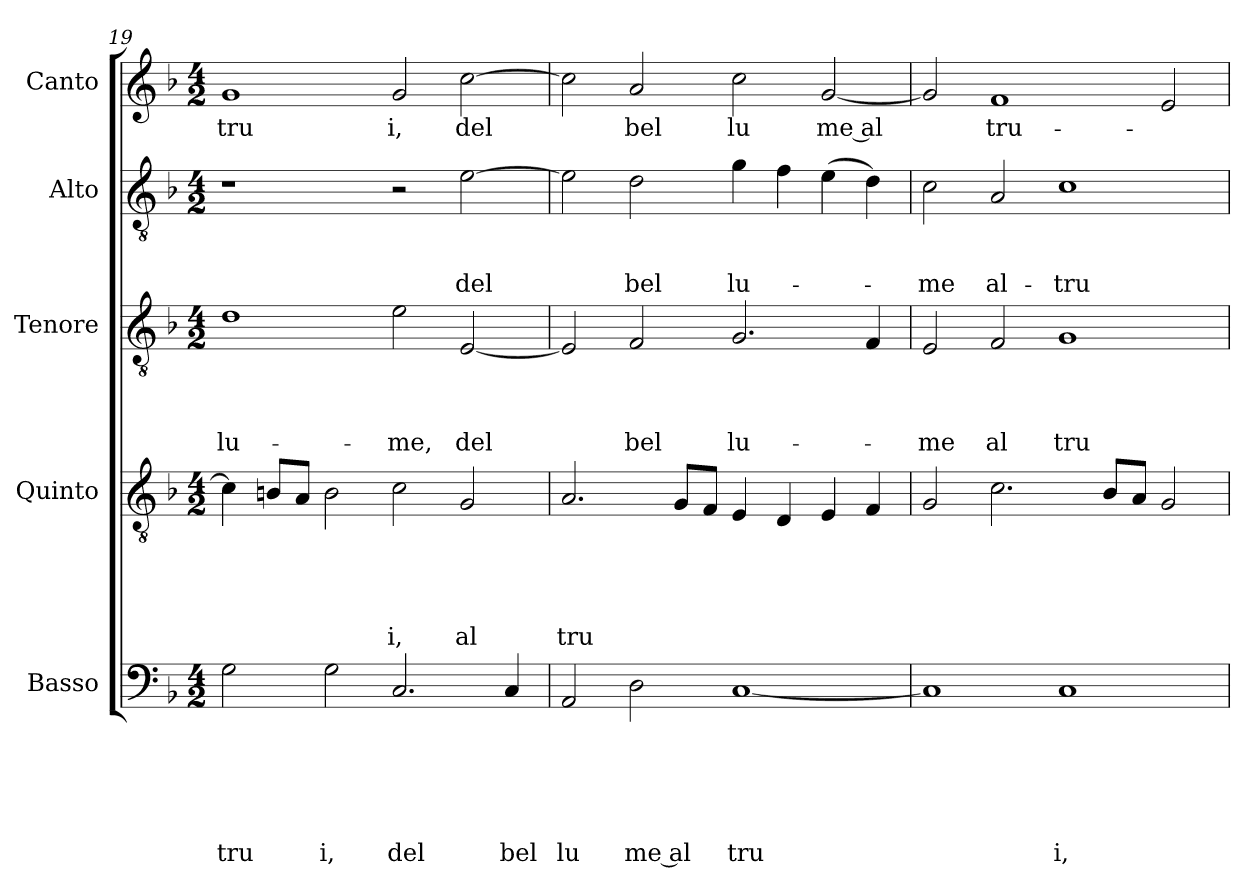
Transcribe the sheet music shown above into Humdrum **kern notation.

**kern	**text	**text	**text	**text	**text	**text	**kern	**text	**text	**text	**text	**text	**kern	**text	**text	**text	**text	**kern	**text	**text	**text	**kern	**text
*part5	*part5	*part5	*part5	*part5	*part5	*part5	*part4	*part4	*part4	*part4	*part4	*part4	*part3	*part3	*part3	*part3	*part3	*part2	*part2	*part2	*part2	*part1	*part1
*staff5	*staff5	*staff5	*staff5	*staff5	*staff5	*staff5	*staff4	*staff4	*staff4	*staff4	*staff4	*staff4	*staff3	*staff3	*staff3	*staff3	*staff3	*staff2	*staff2	*staff2	*staff2	*staff1	*staff1
*I"Basso	*	*	*	*	*	*	*I"Quinto	*	*	*	*	*	*I"Tenore	*	*	*	*	*I"Alto	*	*	*	*I"Canto	*
*clefF4	*	*	*	*	*	*	*clefGv2	*	*	*	*	*	*clefGv2	*	*	*	*	*clefGv2	*	*	*	*clefG2	*
*k[b-]	*	*	*	*	*	*	*k[b-]	*	*	*	*	*	*k[b-]	*	*	*	*	*k[b-]	*	*	*	*k[b-]	*
*F:	*	*	*	*	*	*	*F:	*	*	*	*	*	*F:	*	*	*	*	*F:	*	*	*	*F:	*
*M4/2	*	*	*	*	*	*	*M4/2	*	*	*	*	*	*M4/2	*	*	*	*	*M4/2	*	*	*	*M4/2	*
=19	=19	=19	=19	=19	=19	=19	=19	=19	=19	=19	=19	=19	=19	=19	=19	=19	=19	=19	=19	=19	=19	=19	=19
!	!	!	!	!	!	!LO:LY:b	!	!	!	!	!	!	!	!	!	!	!LO:LY:b	!	!	!	!	!	!LO:LY:b
2G\	.	.	.	.	.	tru	4c\]	.	.	.	.	.	1d	.	.	.	lu-	1r	.	.	.	1g	tru
.	.	.	.	.	.	.	8B/L	.	.	.	.	.	.	.	.	.	.	.	.	.	.	.	.
.	.	.	.	.	.	.	8A/J	.	.	.	.	.	.	.	.	.	.	.	.	.	.	.	.
!	!	!	!	!	!	!LO:LY:b	!	!	!	!	!	!	!	!	!	!	!	!	!	!	!	!	!
2G\	.	.	.	.	.	i,	2B\	.	.	.	.	.	.	.	.	.	.	.	.	.	.	.	.
!	!	!	!	!	!	!LO:LY:b	!	!	!	!	!	!LO:LY:b	!	!	!	!	!LO:LY:b	!	!	!	!	!	!LO:LY:b
2.C/	.	.	.	.	.	del	2c\	.	.	.	.	i,	2e\	.	.	.	-me,	2r	.	.	.	2g/	i,
!	!	!	!	!	!	!	!	!	!	!	!	!LO:LY:b	!	!	!	!	!LO:LY:b	!	!	!	!LO:LY:b	!	!LO:LY:b
.	.	.	.	.	.	.	2G/	.	.	.	.	al	[<2E/	.	.	.	del	[>2e\	.	.	del	[>2cc\	del
!	!	!	!	!	!	!LO:LY:b	!	!	!	!	!	!	!	!	!	!	!	!	!	!	!	!	!
4C/	.	.	.	.	.	bel	.	.	.	.	.	.	.	.	.	.	.	.	.	.	.	.	.
=20	=20	=20	=20	=20	=20	=20	=20	=20	=20	=20	=20	=20	=20	=20	=20	=20	=20	=20	=20	=20	=20	=20	=20
!	!	!	!	!	!	!LO:LY:b	!	!	!	!	!	!LO:LY:b	!	!	!	!	!	!	!	!	!	!	!
2AA/	.	.	.	.	.	lu	2.A/	.	.	.	.	tru	2E/]	.	.	.	.	2e\]	.	.	.	2cc\]	.
!	!	!	!	!	!	!LO:LY:b:rj	!	!	!	!	!	!	!	!	!	!	!LO:LY:b	!	!	!	!LO:LY:b	!	!LO:LY:b
2D\	.	.	.	.	.	me al	.	.	.	.	.	.	2F/	.	.	.	bel	2d\	.	.	bel	2a/	bel
.	.	.	.	.	.	.	8G/L	.	.	.	.	.	.	.	.	.	.	.	.	.	.	.	.
.	.	.	.	.	.	.	8F/J	.	.	.	.	.	.	.	.	.	.	.	.	.	.	.	.
!	!	!	!	!	!	!LO:LY:b	!	!	!	!	!	!	!	!	!	!	!LO:LY:b	!	!	!	!LO:LY:b	!	!LO:LY:b
[<1C	.	.	.	.	.	tru	4E/	.	.	.	.	.	2.G/	.	.	.	lu-	4g\	.	.	lu-	2cc\	lu
.	.	.	.	.	.	.	4D/	.	.	.	.	.	.	.	.	.	.	4f\	.	.	.	.	.
!	!	!	!	!	!	!	!	!	!	!	!	!	!	!	!	!	!	!	!	!	!	!	!LO:LY:b
.	.	.	.	.	.	.	4E/	.	.	.	.	.	.	.	.	.	.	(>4e\	.	.	.	[<2g/	me al
.	.	.	.	.	.	.	4F/	.	.	.	.	.	4F/	.	.	.	.	4d\)	.	.	.	.	.
!!LO:LB:g=z
=21	=21	=21	=21	=21	=21	=21	=21	=21	=21	=21	=21	=21	=21	=21	=21	=21	=21	=21	=21	=21	=21	=21	=21
!	!	!	!	!	!	!	!	!	!	!	!	!	!	!	!	!	!LO:LY:b	!	!	!	!LO:LY:b	!	!
1C]	.	.	.	.	.	.	2G/	.	.	.	.	.	2E/	.	.	.	-me	2c\	.	.	-me	2g/]	.
!	!	!	!	!	!	!	!	!	!	!	!	!	!	!	!	!	!LO:LY:b	!	!	!	!LO:LY:b	!	!LO:LY:b
.	.	.	.	.	.	.	2.c\	.	.	.	.	.	2F/	.	.	.	al	2A/	.	.	al-	1f	tru-
!	!	!	!	!	!	!LO:LY:b	!	!	!	!	!	!	!	!	!	!	!LO:LY:b	!	!	!	!LO:LY:b	!	!
1C	.	.	.	.	.	i,	.	.	.	.	.	.	1G	.	.	.	tru	1c	.	.	-tru-	.	.
.	.	.	.	.	.	.	8B-/L	.	.	.	.	.	.	.	.	.	.	.	.	.	.	.	.
.	.	.	.	.	.	.	8A/J	.	.	.	.	.	.	.	.	.	.	.	.	.	.	.	.
.	.	.	.	.	.	.	2G/	.	.	.	.	.	.	.	.	.	.	.	.	.	.	2e/	.
=	=	=	=	=	=	=	=	=	=	=	=	=	=	=	=	=	=	=	=	=	=	=	=
*-	*-	*-	*-	*-	*-	*-	*-	*-	*-	*-	*-	*-	*-	*-	*-	*-	*-	*-	*-	*-	*-	*-	*-
